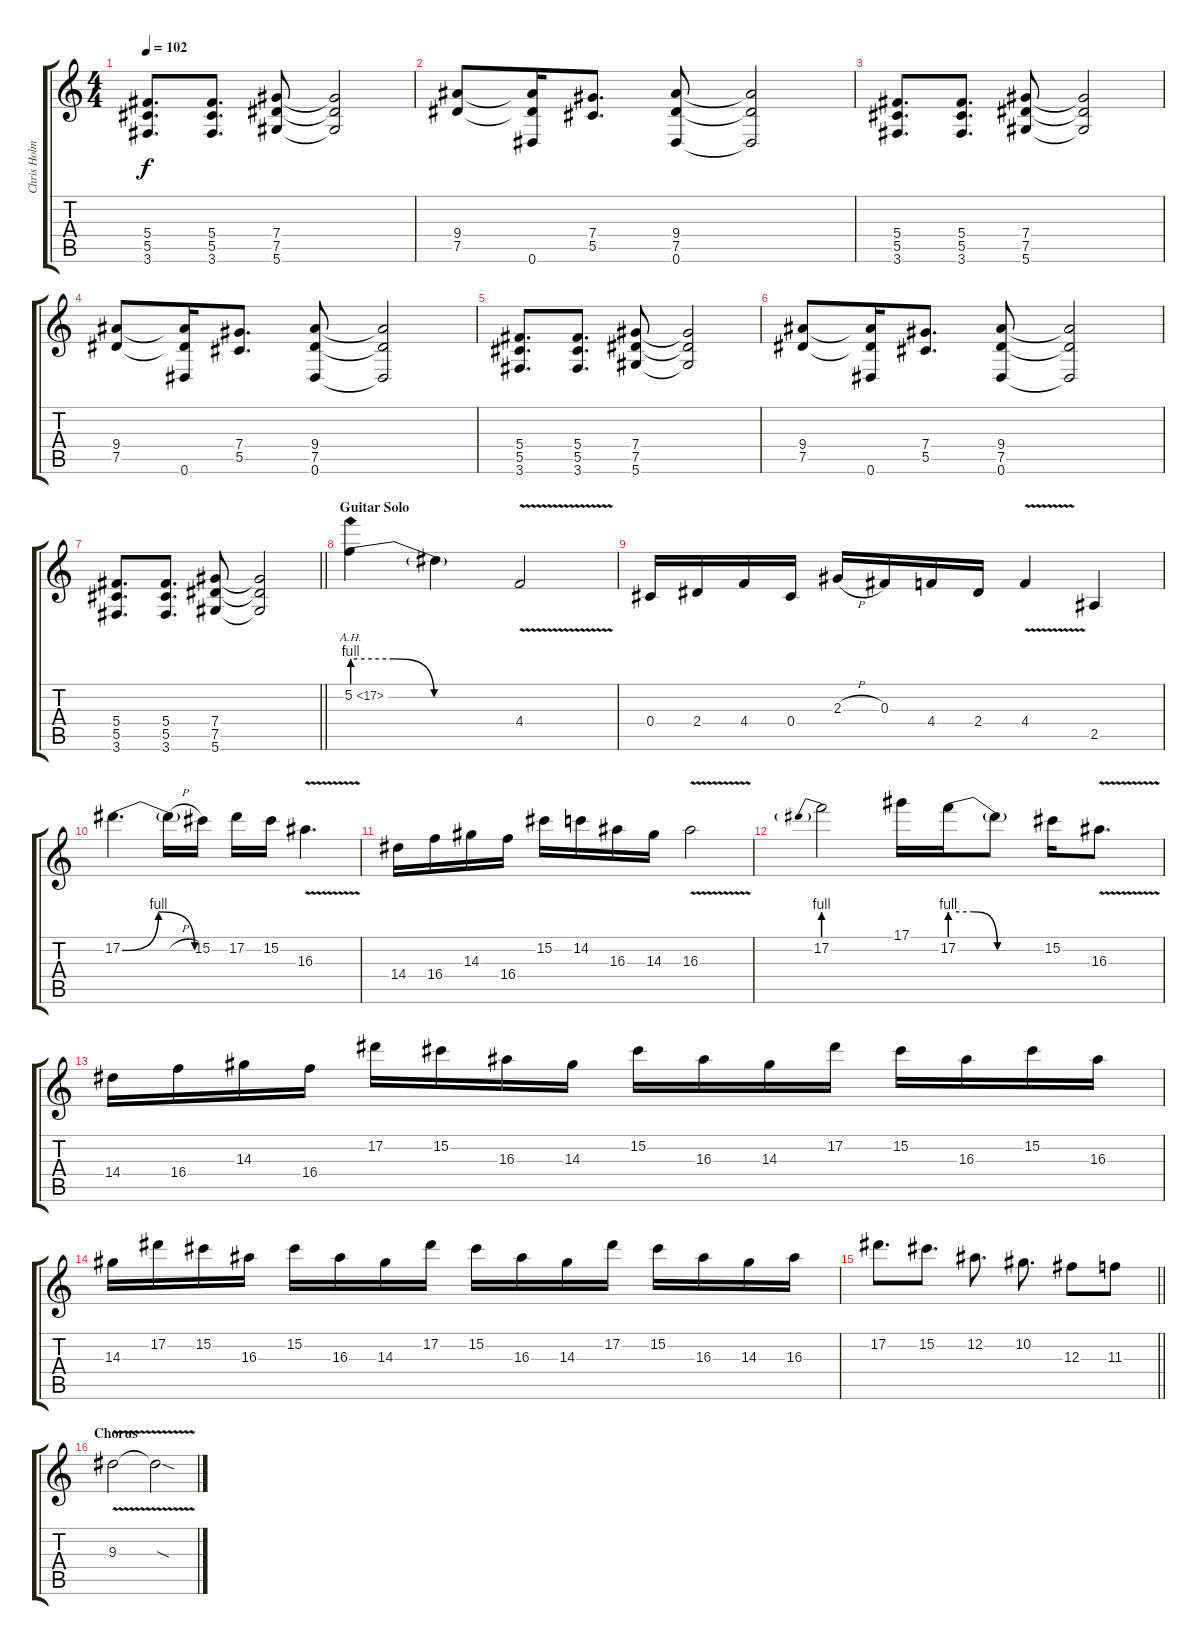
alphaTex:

\track ("Chris Holmes (lead)" "Chris Holm") {instrument distortionguitar}
\staff {score tabs}
\tuning (Eb4 Bb3 Gb3 Db3 Ab2 Eb2) {hide}
\ts (4 4)
\tempo 102
\clef g2
\ks c
(5.4 5.5 3.6).8{d dy f} (5.4 5.5 3.6).8{d} (7.4 7.5 5.6).8 (7.4{t} 7.5{t} 5.6{t}).2 |
(9.4 7.5).8 (9.4{t} 7.5{t} 0.6).16 (7.4 5.5).8{d} (9.4 7.5 0.6).8 (9.4{t} 7.5{t} 0.6{t}).2 |
(5.4 5.5 3.6).8{d} (5.4 5.5 3.6).8{d} (7.4 7.5 5.6).8 (7.4{t} 7.5{t} 5.6{t}).2 |
(9.4 7.5).8 (9.4{t} 7.5{t} 0.6).16 (7.4 5.5).8{d} (9.4 7.5 0.6).8 (9.4{t} 7.5{t} 0.6{t}).2 |
(5.4 5.5 3.6).8{d} (5.4 5.5 3.6).8{d} (7.4 7.5 5.6).8 (7.4{t} 7.5{t} 5.6{t}).2 |
(9.4 7.5).8 (9.4{t} 7.5{t} 0.6).16 (7.4 5.5).8{d} (9.4 7.5 0.6).8 (9.4{t} 7.5{t} 0.6{t}).2 |
\barLineRight lightlight
(5.4 5.5 3.6).8{d} (5.4 5.5 3.6).8{d} (7.4 7.5 5.6).8 (7.4{t} 7.5{t} 5.6{t}).2 |
\section ("" "Guitar Solo")
5.2{be (custom 0 4 15 4 30 0 60 0) ah 12}.4{volume 15} 5.2{t}.4 4.4{v}.2 |
0.4.16 2.4.16 4.4.16 0.4.16 2.3{h}.16 0.3.16 4.4.16 2.4.16 4.4{v}.4 2.5.4 |
17.2{be (bendrelease 0 0 10 4 20 4 60 0)}.4{d} 17.2{h t}.16 15.2.16 17.2.16 15.2.16 16.3{v}.4{d} |
14.4.16 16.4.16 14.3.16 16.4.16 15.2.16 14.2.16 16.3.16 14.3.16 16.3{v}.2 |
17.2{be (prebend 0 4 60 4)}.2 17.1.16 17.2{be (custom 0 4 15 4 30 0 60 0)}.16 17.2{t}.8 15.2.16 16.3{v}.8{d} |
14.4.16 16.4.16 14.3.16 16.4.16 17.2.16 15.2.16 16.3.16 14.3.16 15.2.16 16.3.16 14.3.16 17.2.16 15.2.16 16.3.16 15.2.16 16.3.16 |
14.3.16 17.2.16 15.2.16 16.3.16 15.2.16 16.3.16 14.3.16 17.2.16 15.2.16 16.3.16 14.3.16 17.2.16 15.2.16 16.3.16 14.3.16 16.3.16 |
\barLineRight lightlight
17.2.8{d} 15.2.8{d} 12.2.8{d} 10.2.8{d} 12.3.8 11.3.8 |
\section ("" "Chorus")
9.3{v}.2 9.3{sod t}.2
